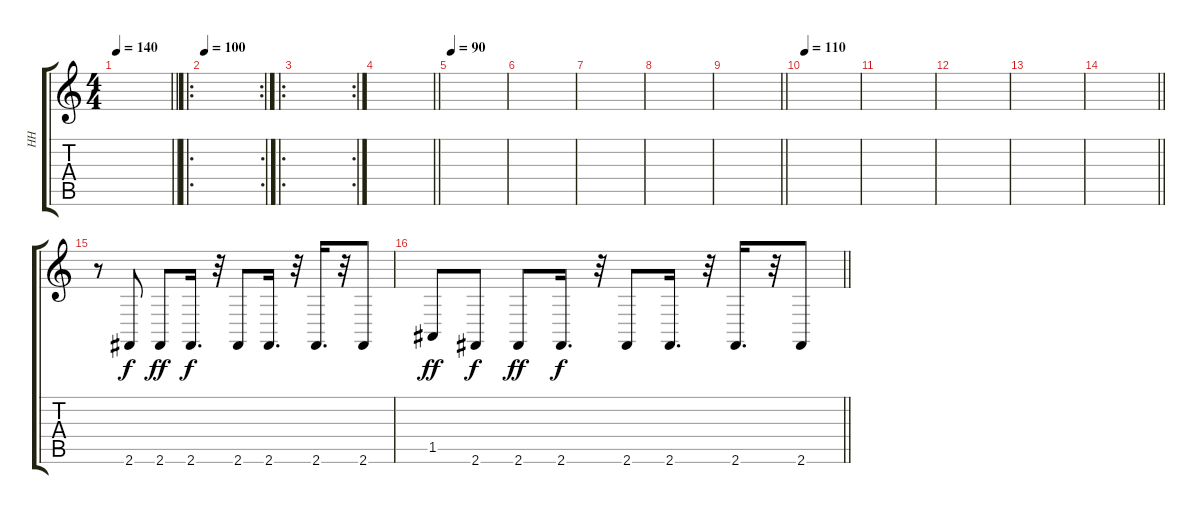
\track ("HH" "HH") {instrument acousticgrandpiano}
\staff {score tabs}
\tuning (E4 B3 G3 D3 A2 E2) {hide}
\ts (4 4)
\tempo 140
\clef g2
\barLineRight lightlight
\ks c
|
\ro
\rc 2
\section ("" "")
\tempo 100
|
\ro
\rc 2
|
\barLineRight lightlight
|
\section ("" "")
\tempo 90
|
|
|
|
\barLineRight lightlight
|
\section ("" "")
\tempo 110
|
|
|
|
\barLineRight lightlight
|
\section ("" "")
r.8 2.6.8 2.6.8{dy ff} 2.6.16{d dy f} r.32 2.6.8 2.6.16{d} r.32 2.6.16{d} r.32 2.6.8 |
\barLineRight lightlight
1.5.8{dy ff} 2.6.8{dy f} 2.6.8{dy ff} 2.6.16{d dy f} r.32 2.6.8 2.6.16{d} r.32 2.6.16{d} r.32 2.6.8
